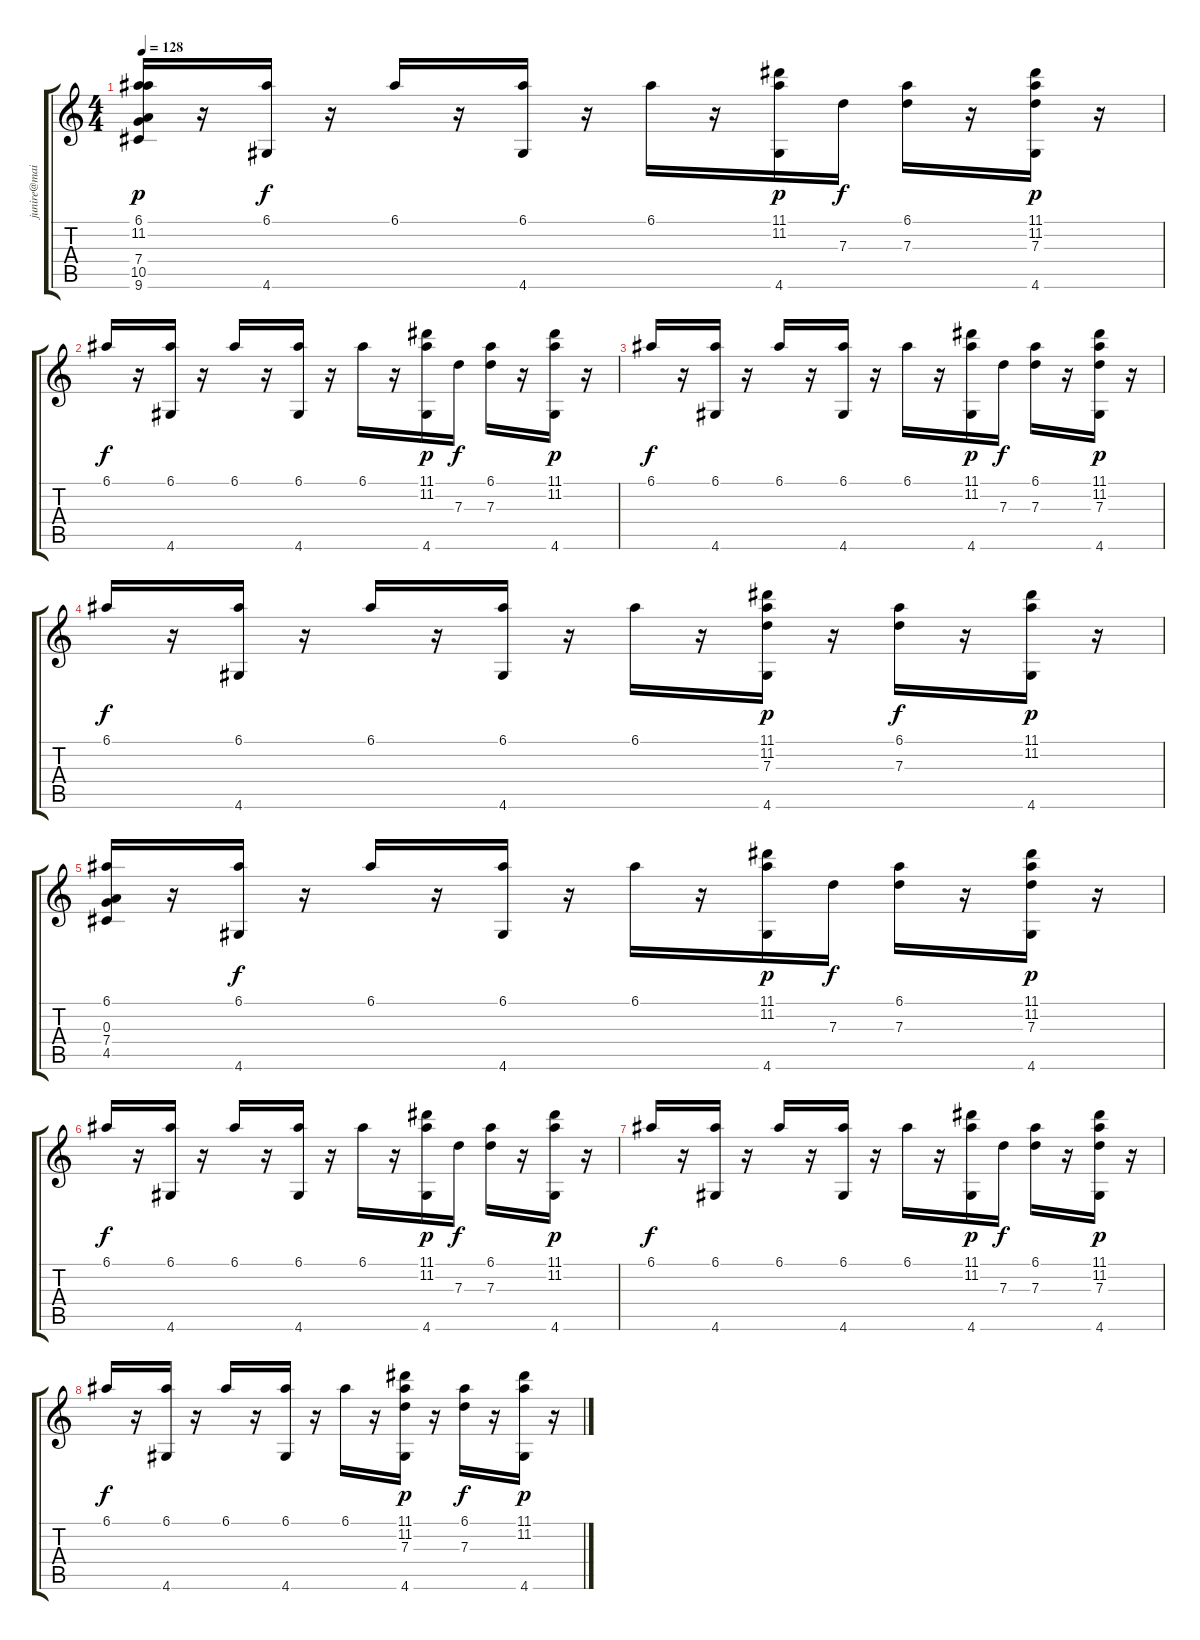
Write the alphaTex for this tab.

\track ("junire@mail.ru" "junire@mai") {instrument acousticguitarsteel}
\staff {score tabs}
\tuning (E4 B3 G3 D3 A2 E2) {hide}
\ts (4 4)
\tempo 128
\clef g2
\ks c
(6.1 11.2 7.4 10.5 9.6).16{dy p} r.16 (6.1 4.6).16{dy f} r.16 6.1.16 r.16 (6.1 4.6).16 r.16 6.1.16 r.16 (11.1 11.2 4.6).16{dy p} 7.3.16{dy f} (6.1 7.3).16 r.16 (11.1 11.2 7.3 4.6).16{dy p} r.16 |
6.1.16{dy f} r.16 (6.1 4.6).16 r.16 6.1.16 r.16 (6.1 4.6).16 r.16 6.1.16 r.16 (11.1 11.2 4.6).16{dy p} 7.3.16{dy f} (6.1 7.3).16 r.16 (11.1 11.2 4.6).16{dy p} r.16 |
6.1.16{dy f} r.16 (6.1 4.6).16 r.16 6.1.16 r.16 (6.1 4.6).16 r.16 6.1.16 r.16 (11.1 11.2 4.6).16{dy p} 7.3.16{dy f} (6.1 7.3).16 r.16 (11.1 11.2 7.3 4.6).16{dy p} r.16 |
6.1.16{dy f} r.16 (6.1 4.6).16 r.16 6.1.16 r.16 (6.1 4.6).16 r.16 6.1.16 r.16 (11.1 11.2 7.3 4.6).16{dy p} r.16 (6.1 7.3).16{dy f} r.16 (11.1 11.2 4.6).16{dy p} r.16 |
(6.1 0.3 7.4 4.5).16 r.16 (6.1 4.6).16{dy f} r.16 6.1.16 r.16 (6.1 4.6).16 r.16 6.1.16 r.16 (11.1 11.2 4.6).16{dy p} 7.3.16{dy f} (6.1 7.3).16 r.16 (11.1 11.2 7.3 4.6).16{dy p} r.16 |
6.1.16{dy f} r.16 (6.1 4.6).16 r.16 6.1.16 r.16 (6.1 4.6).16 r.16 6.1.16 r.16 (11.1 11.2 4.6).16{dy p} 7.3.16{dy f} (6.1 7.3).16 r.16 (11.1 11.2 4.6).16{dy p} r.16 |
6.1.16{dy f} r.16 (6.1 4.6).16 r.16 6.1.16 r.16 (6.1 4.6).16 r.16 6.1.16 r.16 (11.1 11.2 4.6).16{dy p} 7.3.16{dy f} (6.1 7.3).16 r.16 (11.1 11.2 7.3 4.6).16{dy p} r.16 |
6.1.16{dy f} r.16 (6.1 4.6).16 r.16 6.1.16 r.16 (6.1 4.6).16 r.16 6.1.16 r.16 (11.1 11.2 7.3 4.6).16{dy p} r.16 (6.1 7.3).16{dy f} r.16 (11.1 11.2 4.6).16{dy p} r.16
